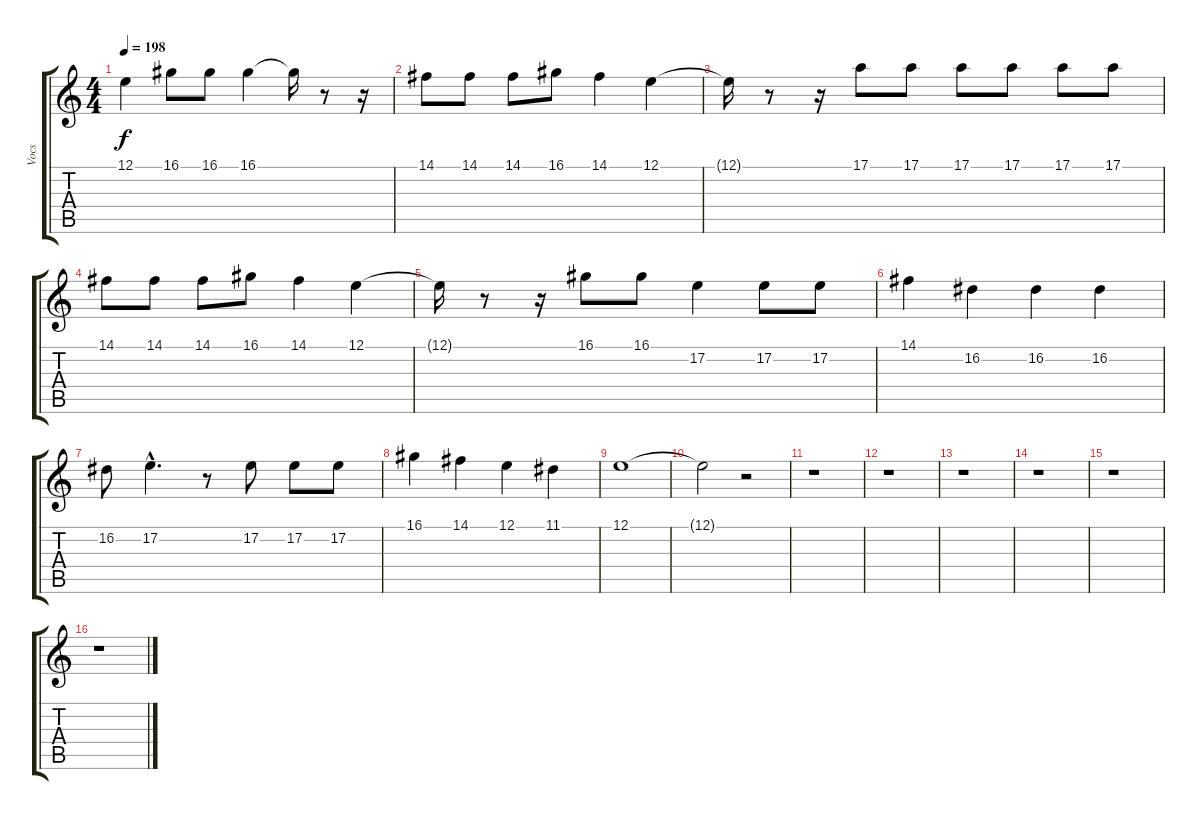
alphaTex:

\track ("Vocs" "Vocs") {instrument lead1square}
\staff {score tabs}
\tuning (E4 B3 G3 D3 A2 E2) {hide}
\ts (4 4)
\tempo 198
\clef g2
\ks c
12.1.4{dy f} 16.1.8 16.1.8 16.1.4 16.1{t}.16 r.8 r.16 |
14.1.8 14.1.8 14.1.8 16.1.8 14.1.4 12.1.4 |
12.1{t}.16 r.8 r.16 17.1.8 17.1.8 17.1.8 17.1.8 17.1.8 17.1.8 |
14.1.8 14.1.8 14.1.8 16.1.8 14.1.4 12.1.4 |
12.1{t}.16 r.8 r.16 16.1.8 16.1.8 17.2.4 17.2.8 17.2.8 |
14.1.4 16.2.4 16.2.4 16.2.4 |
16.2.8 17.2{hac}.4{d} r.8 17.2.8 17.2.8 17.2.8 |
16.1.4 14.1.4 12.1.4 11.1.4 |
12.1.1 |
12.1{t}.2 r.2 |
r.1 |
r.1 |
r.1 |
r.1 |
r.1 |
r.1
